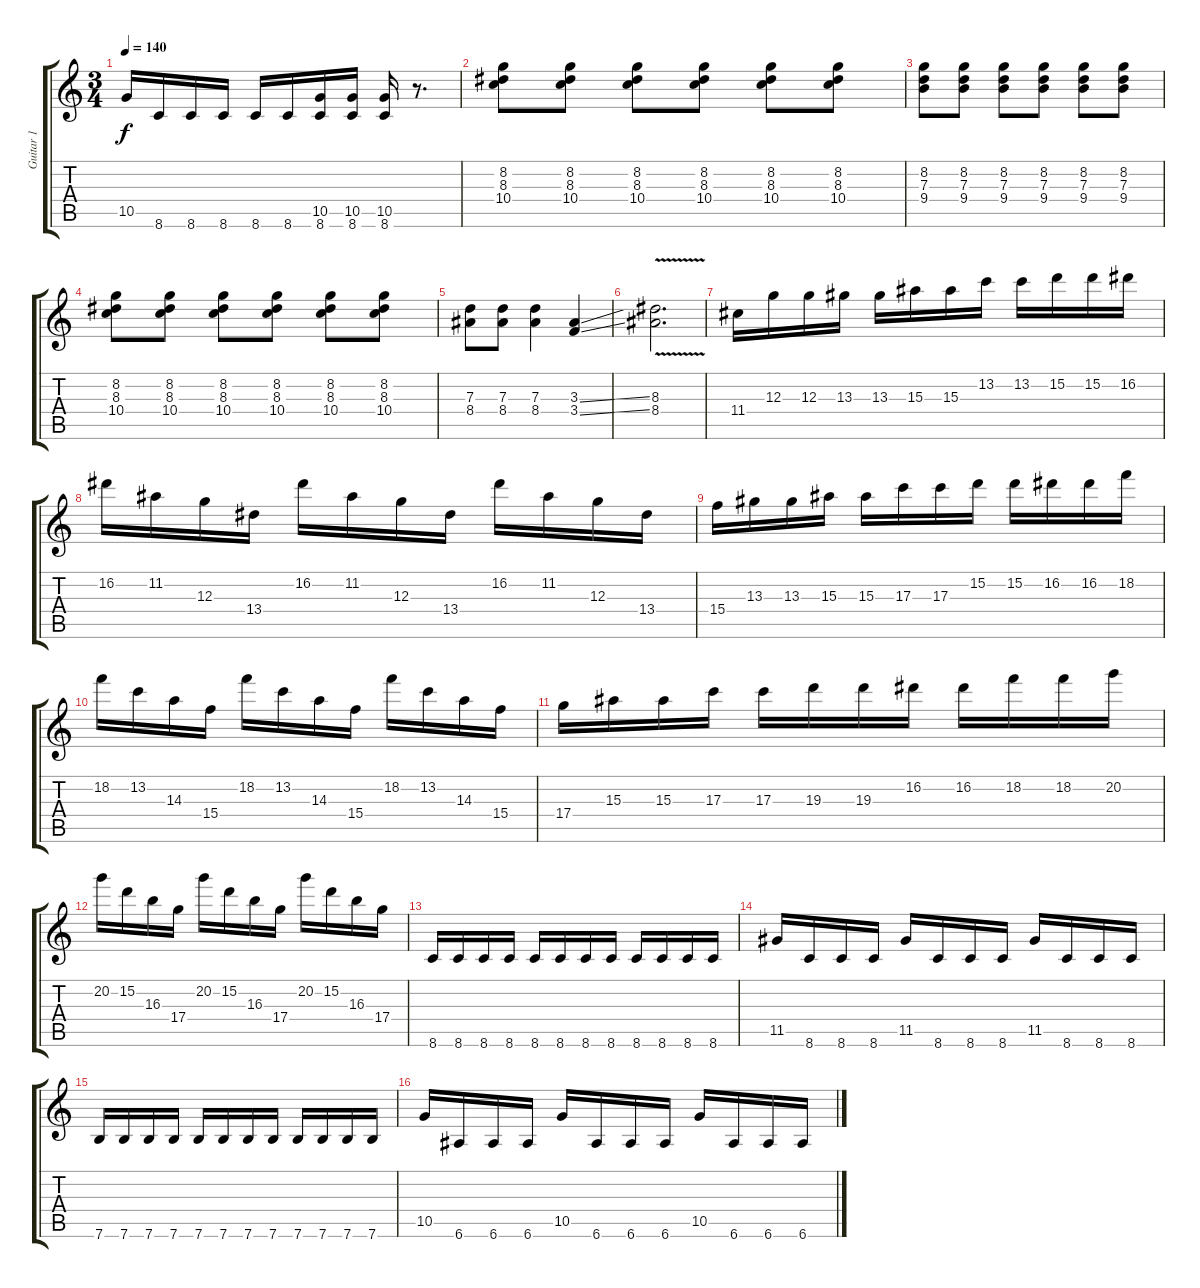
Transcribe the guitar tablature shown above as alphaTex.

\track ("Guitar 1" "Guitar 1") {instrument overdrivenguitar}
\staff {score tabs}
\tuning (E4 B3 G3 D3 A2 E2) {hide}
\ts (3 4)
\tempo 140
\clef g2
\ks c
10.5.16{dy f} 8.6.16 8.6.16 8.6.16 8.6.16 8.6.16 (10.5 8.6).16 (10.5 8.6).16 (10.5 8.6).16 r.8{d} |
(8.2 8.3 10.4).8 (8.2 8.3 10.4).8 (8.2 8.3 10.4).8 (8.2 8.3 10.4).8 (8.2 8.3 10.4).8 (8.2 8.3 10.4).8 |
(8.2 7.3 9.4).8 (8.2 7.3 9.4).8 (8.2 7.3 9.4).8 (8.2 7.3 9.4).8 (8.2 7.3 9.4).8 (8.2 7.3 9.4).8 |
(8.2 8.3 10.4).8 (8.2 8.3 10.4).8 (8.2 8.3 10.4).8 (8.2 8.3 10.4).8 (8.2 8.3 10.4).8 (8.2 8.3 10.4).8 |
(7.3 8.4).8 (7.3 8.4).8 (7.3 8.4).4 (3.3{ss} 3.4{ss}).4 |
(8.3{v} 8.4{v}).2{d} |
11.4.16 12.3.16 12.3.16 13.3.16 13.3.16 15.3.16 15.3.16 13.2.16 13.2.16 15.2.16 15.2.16 16.2.16 |
16.2.16 11.2.16 12.3.16 13.4.16 16.2.16 11.2.16 12.3.16 13.4.16 16.2.16 11.2.16 12.3.16 13.4.16 |
15.4.16 13.3.16 13.3.16 15.3.16 15.3.16 17.3.16 17.3.16 15.2.16 15.2.16 16.2.16 16.2.16 18.2.16 |
18.2.16 13.2.16 14.3.16 15.4.16 18.2.16 13.2.16 14.3.16 15.4.16 18.2.16 13.2.16 14.3.16 15.4.16 |
17.4.16 15.3.16 15.3.16 17.3.16 17.3.16 19.3.16 19.3.16 16.2.16 16.2.16 18.2.16 18.2.16 20.2.16 |
20.2.16 15.2.16 16.3.16 17.4.16 20.2.16 15.2.16 16.3.16 17.4.16 20.2.16 15.2.16 16.3.16 17.4.16 |
8.6.16 8.6.16 8.6.16 8.6.16 8.6.16 8.6.16 8.6.16 8.6.16 8.6.16 8.6.16 8.6.16 8.6.16 |
11.5.16 8.6.16 8.6.16 8.6.16 11.5.16 8.6.16 8.6.16 8.6.16 11.5.16 8.6.16 8.6.16 8.6.16 |
7.6.16 7.6.16 7.6.16 7.6.16 7.6.16 7.6.16 7.6.16 7.6.16 7.6.16 7.6.16 7.6.16 7.6.16 |
10.5.16 6.6.16 6.6.16 6.6.16 10.5.16 6.6.16 6.6.16 6.6.16 10.5.16 6.6.16 6.6.16 6.6.16
